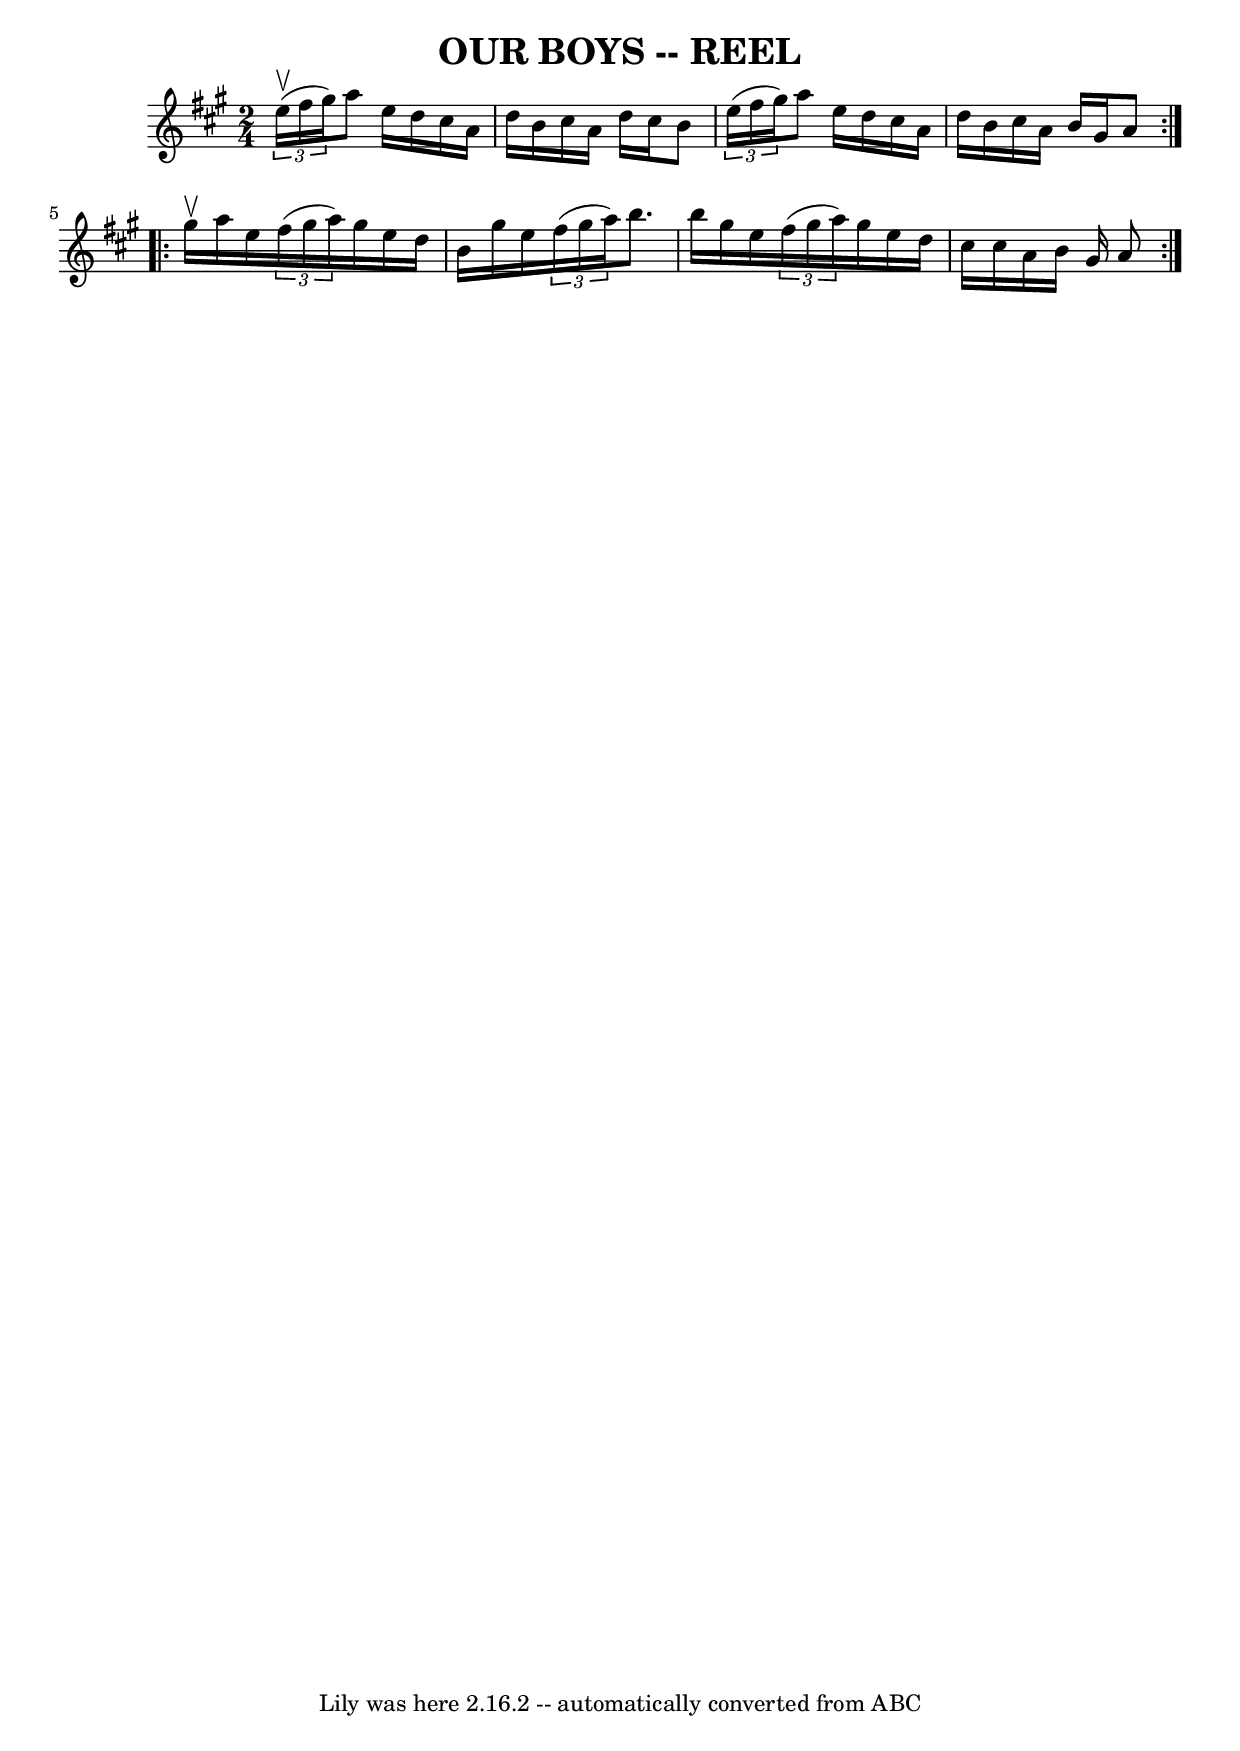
\version "2.16.2"
\include "Mammoth.ily"
\header {
  %% book = "Ryan's Mammoth Collection of Fiddle Tunes"
  crossRefNumber = "1"
  footnotes = ""
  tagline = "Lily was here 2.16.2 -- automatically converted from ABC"
  title = "OUR BOYS -- REEL"

}
voicedefault =  {



  \repeat volta 2 {

    \time 2/4 
    \key a \major
    \times 2/3 { e''16 (^\upbow fis''16 gis''16  
		)  	       }    |
    a''8 e''16 d''16 cis''16 a'16 d''16 b'16   |
    cis''16 a'16 d''16 cis''16 b'8  \times 2/3 { e''16 (
						 fis''16 gis''16)  					       }    |
    a''8 e''16 d''16 cis''16         a'16 d''16 b'16     |
    cis''16 a'16 b'16 gis'16 a'8    

  }     
  \repeat volta 2 {     gis''16^\upbow    |
    a''16 e''16    
    \times 2/3 { fis''16 (gis''16 a''16) 
	       } gis''16 e''16 d''16        b'16     |
    gis''16 e''16    \times 2/3 { fis''16 (gis''16    
				  a''16)  				} b''8. b''16     |
    gis''16 e''16    \times 2/3 {   
      fis''16 (gis''16 a''16)      } gis''16 e''16 d''16 cis''16      |
    cis''16 a'16 b'16 gis'16 a'8    
  }   

}

\score{
  <<

    \context Staff="default"
    {
      \voicedefault 
      
    }

  >>
  \layout {
    
  }
  \midi {
  }

}
